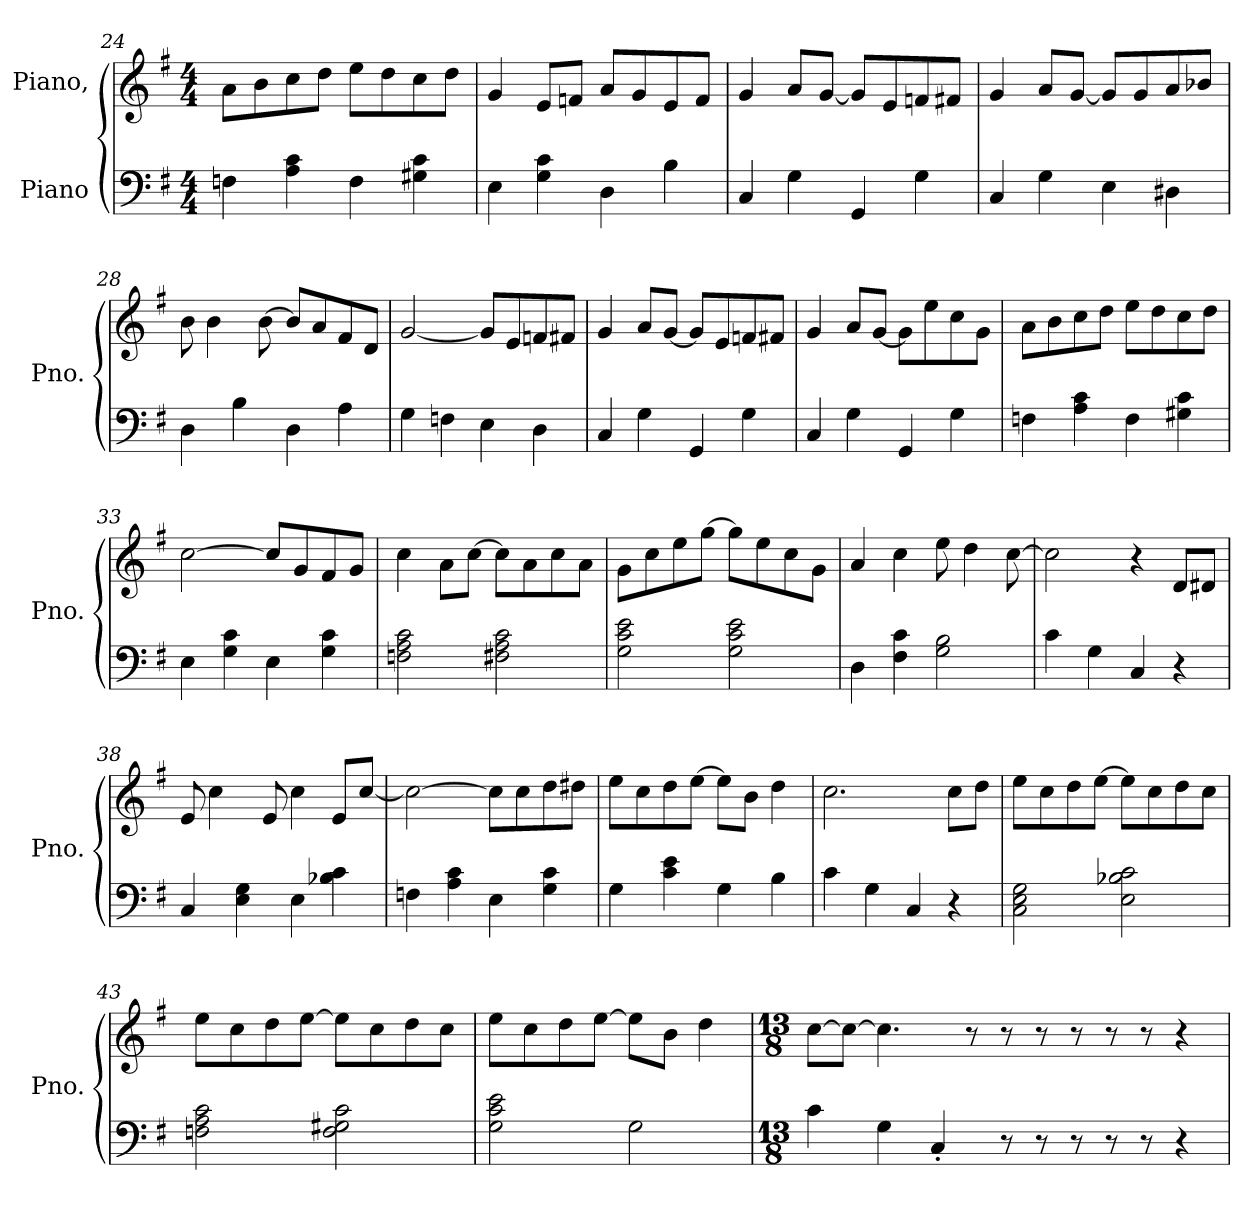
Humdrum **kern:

**kern	**kern
*part2	*part1
*staff2	*staff1
*I"Piano	*I"Piano,
*I'Pno.	*I'Pno.
*clefF4	*clefG2
*k[f#]	*k[f#]
*M4/4	*M4/4
=24	=24
4Fn\	8a\L
.	8b\
4A\ 4c\	8cc\
.	8dd\J
4F\	8ee\L
.	8dd\
4G#X\ 4c\	8cc\
.	8dd\J
!!LO:LB:g=z
=25	=25
4E\	4g/
4G\ 4c\	8e/L
.	8fn/J
4D\	8a/L
.	8g/
4B\	8e/
.	8f/J
=26	=26
4C/	4g/
4G\	8a/L
.	[8g/J
4GG/	8g/L]
.	8e/
4G\	8fn/
.	8f#X/J
=27	=27
4C/	4g/
4G\	8a/L
.	[8g/J
4E\	8g/L]
.	8g/
4D#X\	8a/
.	8b-X/J
=28	=28
4D\	8b\
.	4b\
4B\	.
.	[8b\
4D\	8b/L]
.	8a/
4A\	8f#/
.	8d/J
=29	=29
4G\	[2g/
4Fn\	.
4E\	8g/L]
.	8e/
4D\	8fn/
.	8f#X/J
!!LO:PB:g=z
=30	=30
4C/	4g/
4G\	8a/L
.	[8g/J
4GG/	8g/L]
.	8e/
4G\	8fn/
.	8f#X/J
=31	=31
4C/	4g/
4G\	8a/L
.	[8g/J
4GG/	8g\L]
.	8ee\
4G\	8cc\
.	8g\J
=32	=32
4Fn\	8a\L
.	8b\
4A\ 4c\	8cc\
.	8dd\J
4F\	8ee\L
.	8dd\
4G#X\ 4c\	8cc\
.	8dd\J
=33	=33
4E\	[2cc\
4G\ 4c\	.
4E\	8cc/L]
.	8g/
4G\ 4c\	8f#/
.	8g/J
=34	=34
2Fn\ 2A\ 2c\	4cc\
.	8a\L
.	[8cc\J
2F#X\ 2A\ 2c\	8cc\L]
.	8a\
.	8cc\
.	8a\J
!!LO:LB:g=z
=35	=35
2G\ 2c\ 2e\	8g\L
.	8cc\
.	8ee\
.	[8gg\J
2G\ 2c\ 2e\	8gg\L]
.	8ee\
.	8cc\
.	8g\J
=36	=36
4D\	4a/
4F#\ 4c\	4cc\
2G\ 2B\	8ee\
.	4dd\
.	[8cc\
=37	=37
4c\	2cc\]
4G\	.
4C/	4r
4r	8d/L
.	8d#X/J
=38	=38
4C/	8e/
.	4cc\
4E\ 4G\	.
.	8e/
4E\	4cc\
4B-X\ 4c\	8e/L
.	[8cc/J
=39	=39
4Fn\	2cc\_
4A\ 4c\	.
4E\	8cc\L]
.	8cc\
4G\ 4c\	8dd\
.	8dd#X\J
!!LO:LB:g=z
=40	=40
4G\	8ee\L
.	8cc\
4c\ 4e\	8dd\
.	[8ee\J
4G\	8ee\L]
.	8b\J
4B\	4dd\
=41	=41
4c\	2.cc\
4G\	.
4C/	.
4r	8cc\L
.	8dd\J
=42	=42
2C\ 2E\ 2G\	8ee\L
.	8cc\
.	8dd\
.	[8ee\J
2E\ 2B-X\ 2c\	8ee\L]
.	8cc\
.	8dd\
.	8cc\J
=43	=43
2Fn\ 2A\ 2c\	8ee\L
.	8cc\
.	8dd\
.	[8ee\J
2F\ 2G#X\ 2c\	8ee\L]
.	8cc\
.	8dd\
.	8cc\J
=44	=44
2G\ 2c\ 2e\	8ee\L
.	8cc\
.	8dd\
.	[8ee\J
2G\	8ee\L]
.	8b\J
.	4dd\
!!LO:LB:g=z
=45	=45
*M13/8	*M13/8
4c\	[8cc\L
.	8cc\J_
4G\	4.cc\]
4C'/	.
.	8r
8r	8r
8r	8r
8r	8r
8r	8r
8r	8r
4r	4r
=	=
*-	*-
